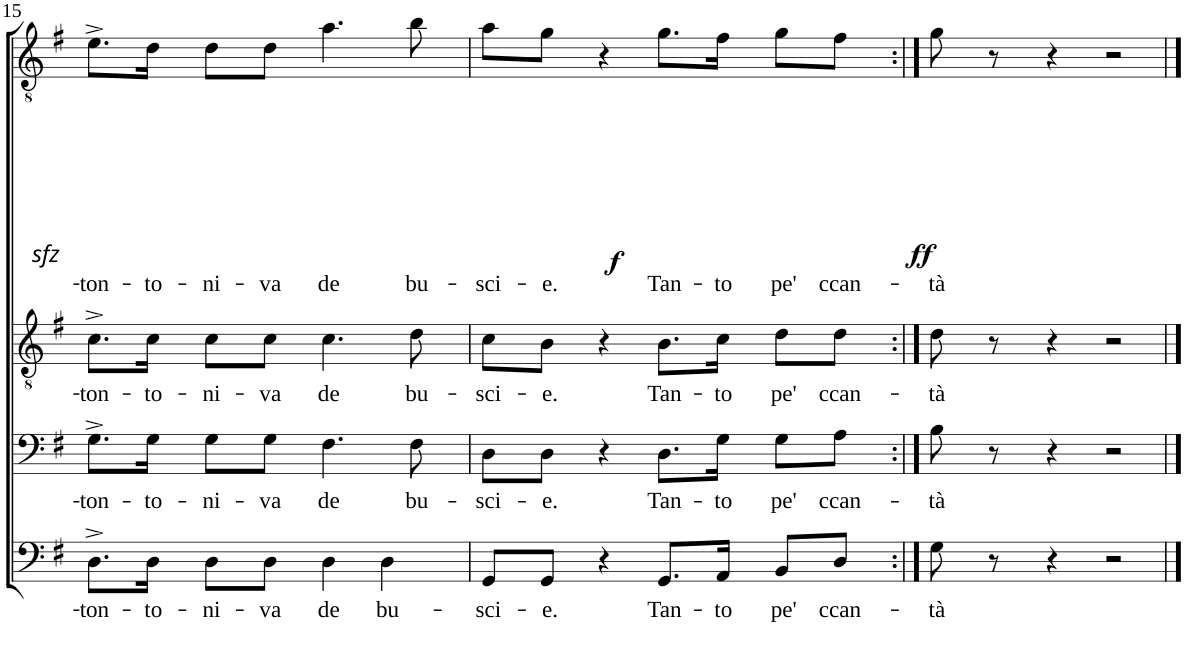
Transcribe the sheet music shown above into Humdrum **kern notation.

**kern	**text	**kern	**text	**kern	**text	**kern	**text	**dynam
*part4	*part4	*part3	*part3	*part2	*part2	*part1	*part1	*part1
*staff4	*staff4	*staff3	*staff3	*staff2	*staff2	*staff1	*staff1	*staff1
*I"B	*	*I"Br	*	*I"T2	*	*I"T1	*	*
!!LO:PB:g=z
*clefF4	*	*clefF4	*	*clefGv2	*	*clefGv2	*	*
*k[f#]	*	*k[f#]	*	*k[f#]	*	*k[f#]	*	*
*M4/4	*	*M4/4	*	*M4/4	*	*M4/4	*	*
=15	=15	=15	=15	=15	=15	=15	=15	=15
!	!LO:LY:b	!	!LO:LY:b	!	!LO:LY:b	!	!LO:LY:b	!LO:DY:b
8.D^\L	-ton-	8.G^\L	-ton-	8.c^\L	-ton-	8.e^\L	-ton-	other-dynamics
!	!LO:LY:b	!	!LO:LY:b	!	!LO:LY:b	!	!LO:LY:b	!
16D\Jk	-to-	16G\Jk	-to-	16c\Jk	-to-	16d\Jk	-to-	.
!	!LO:LY:b	!	!LO:LY:b	!	!LO:LY:b	!	!LO:LY:b	!
8D\L	-ni-	8G\L	-ni-	8c\L	-ni-	8d\L	-ni-	.
!	!LO:LY:b	!	!LO:LY:b	!	!LO:LY:b	!	!LO:LY:b	!
8D\J	-va	8G\J	-va	8c\J	-va	8d\J	-va	.
!	!LO:LY:b	!	!LO:LY:b	!	!LO:LY:b	!	!LO:LY:b	!
4D\	de	4.F#\	de	4.c\	de	4.a\	de	.
!	!LO:LY:b	!	!	!	!	!	!	!
4D\	bu-	.	.	.	.	.	.	.
!	!	!	!LO:LY:b	!	!LO:LY:b	!	!LO:LY:b	!
.	.	8F#\	bu-	8d\	bu-	8b\	bu-	.
=16	=16	=16	=16	=16	=16	=16	=16	=16
!	!LO:LY:b	!	!LO:LY:b	!	!LO:LY:b	!	!LO:LY:b	!
8GG/L	-sci-	8D\L	-sci-	8c\L	-sci-	8a\L	-sci-	.
!	!LO:LY:b	!	!LO:LY:b	!	!LO:LY:b	!	!LO:LY:b	!
8GG/J	-e.	8D\J	-e.	8B\J	-e.	8g\J	-e.	.
4r	.	4r	.	4r	.	4r	.	.
!	!LO:LY:b	!	!LO:LY:b	!	!LO:LY:b	!	!LO:LY:b	!LO:DY:b
8.GG/L	Tan-	8.D\L	Tan-	8.B\L	Tan-	8.g\L	Tan-	f
!	!LO:LY:b	!	!LO:LY:b	!	!LO:LY:b	!	!LO:LY:b	!
16AA/Jk	-to	16G\Jk	-to	16c\Jk	-to	16f#\Jk	-to	.
!	!LO:LY:b	!	!LO:LY:b	!	!LO:LY:b	!	!LO:LY:b	!
8BB/L	pe'	8G\L	pe'	8d\L	pe'	8g\L	pe'	.
!	!LO:LY:b	!	!LO:LY:b	!	!LO:LY:b	!	!LO:LY:b	!
8D/J	ccan-	8A\J	ccan-	8d\J	ccan-	8f#\J	ccan-	.
=17:|!	=17:|!	=17:|!	=17:|!	=17:|!	=17:|!	=17:|!	=17:|!	=17:|!
!	!LO:LY:b	!	!LO:LY:b	!	!LO:LY:b	!	!LO:LY:b	!LO:DY:b
8G\	-tà	8B\	-tà	8d\	-tà	8g\	-tà	ff
8r	.	8r	.	8r	.	8r	.	.
4r	.	4r	.	4r	.	4r	.	.
2r	.	2r	.	2r	.	2r	.	.
==	==	==	==	==	==	==	==	==
*-	*-	*-	*-	*-	*-	*-	*-	*-
